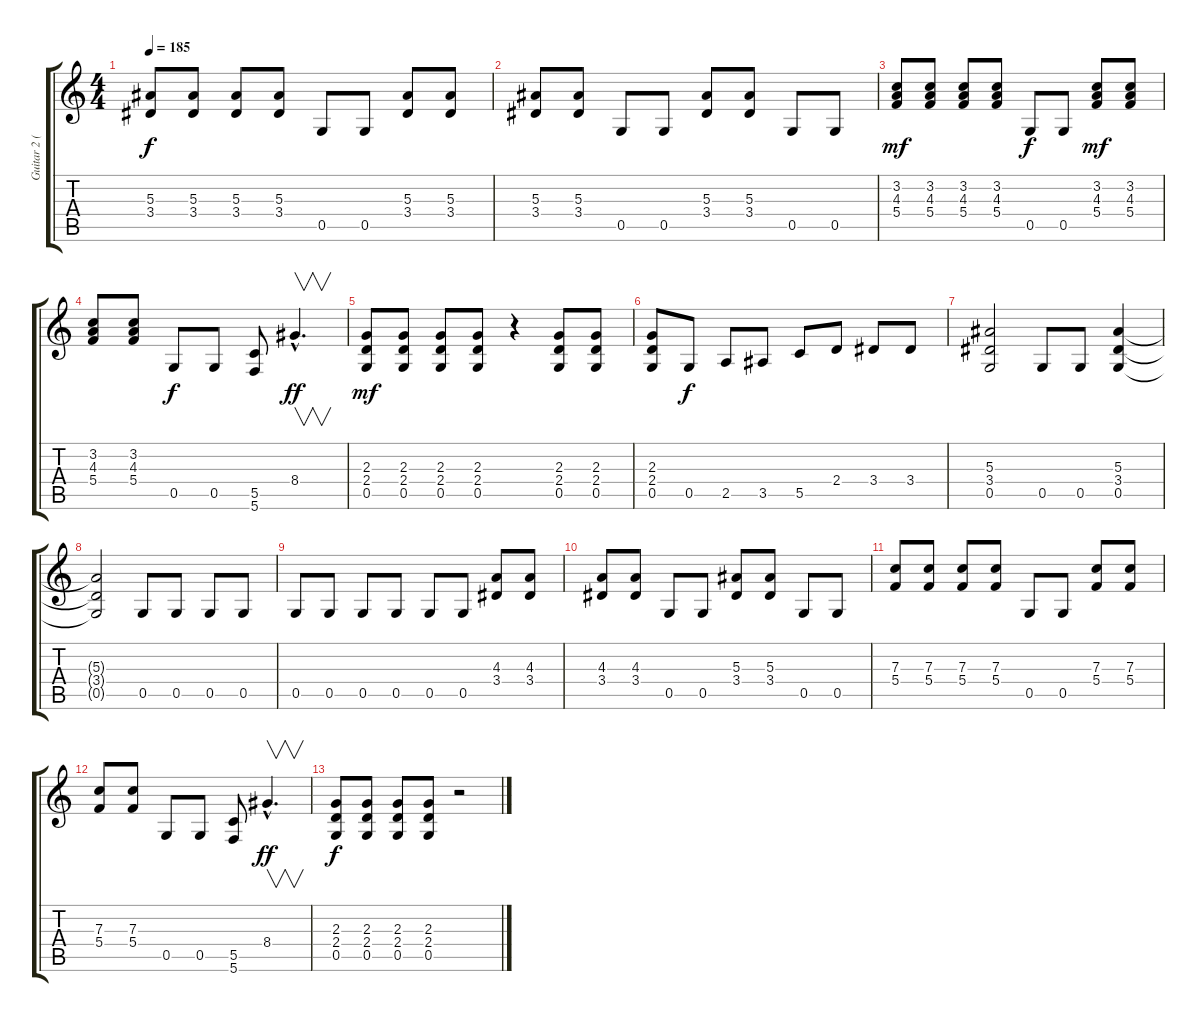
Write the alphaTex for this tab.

\track ("Guitar 2 (Lead)" "Guitar 2 (") {instrument distortionguitar}
\staff {score tabs}
\tuning (D4 A3 F3 C3 G2 C2) {hide}
\ts (4 4)
\tempo 185
\clef g2
\ks c
(5.3 3.4).8{dy f} (5.3 3.4).8 (5.3 3.4).8 (5.3 3.4).8 0.5.8 0.5.8 (5.3 3.4).8 (5.3 3.4).8 |
(5.3 3.4).8 (5.3 3.4).8 0.5.8 0.5.8 (5.3 3.4).8 (5.3 3.4).8 0.5.8 0.5.8 |
(3.2 4.3 5.4).8{dy mf} (3.2 4.3 5.4).8 (3.2 4.3 5.4).8 (3.2 4.3 5.4).8 0.5.8{dy f} 0.5.8 (3.2 4.3 5.4).8{dy mf} (3.2 4.3 5.4).8 |
(3.2 4.3 5.4).8 (3.2 4.3 5.4).8 0.5.8{dy f} 0.5.8 (5.5 5.6).8 8.4{hac}.4{v d dy ff instrument guitarharmonics} |
(2.3 2.4 0.5).8{dy mf instrument distortionguitar} (2.3 2.4 0.5).8 (2.3 2.4 0.5).8 (2.3 2.4 0.5).8 r.4 (2.3 2.4 0.5).8 (2.3 2.4 0.5).8 |
(2.3 2.4 0.5).8 0.5.8{dy f} 2.5.8 3.5.8 5.5.8 2.4.8 3.4.8 3.4.8 |
(5.3 3.4 0.5).2 0.5.8 0.5.8 (5.3 3.4 0.5).4 |
(5.3{t} 3.4{t} 0.5{t}).2 0.5.8 0.5.8 0.5.8 0.5.8 |
0.5.8 0.5.8 0.5.8 0.5.8 0.5.8 0.5.8 (4.3 3.4).8 (4.3 3.4).8 |
(4.3 3.4).8 (4.3 3.4).8 0.5.8 0.5.8 (5.3 3.4).8 (5.3 3.4).8 0.5.8 0.5.8 |
(7.3 5.4).8 (7.3 5.4).8 (7.3 5.4).8 (7.3 5.4).8 0.5.8 0.5.8 (7.3 5.4).8 (7.3 5.4).8 |
(7.3 5.4).8 (7.3 5.4).8 0.5.8 0.5.8 (5.5 5.6).8 8.4{hac}.4{v d dy ff instrument guitarharmonics} |
(2.3 2.4 0.5).8{dy f volume 13 instrument distortionguitar} (2.3 2.4 0.5).8 (2.3 2.4 0.5).8 (2.3 2.4 0.5).8 r.2
